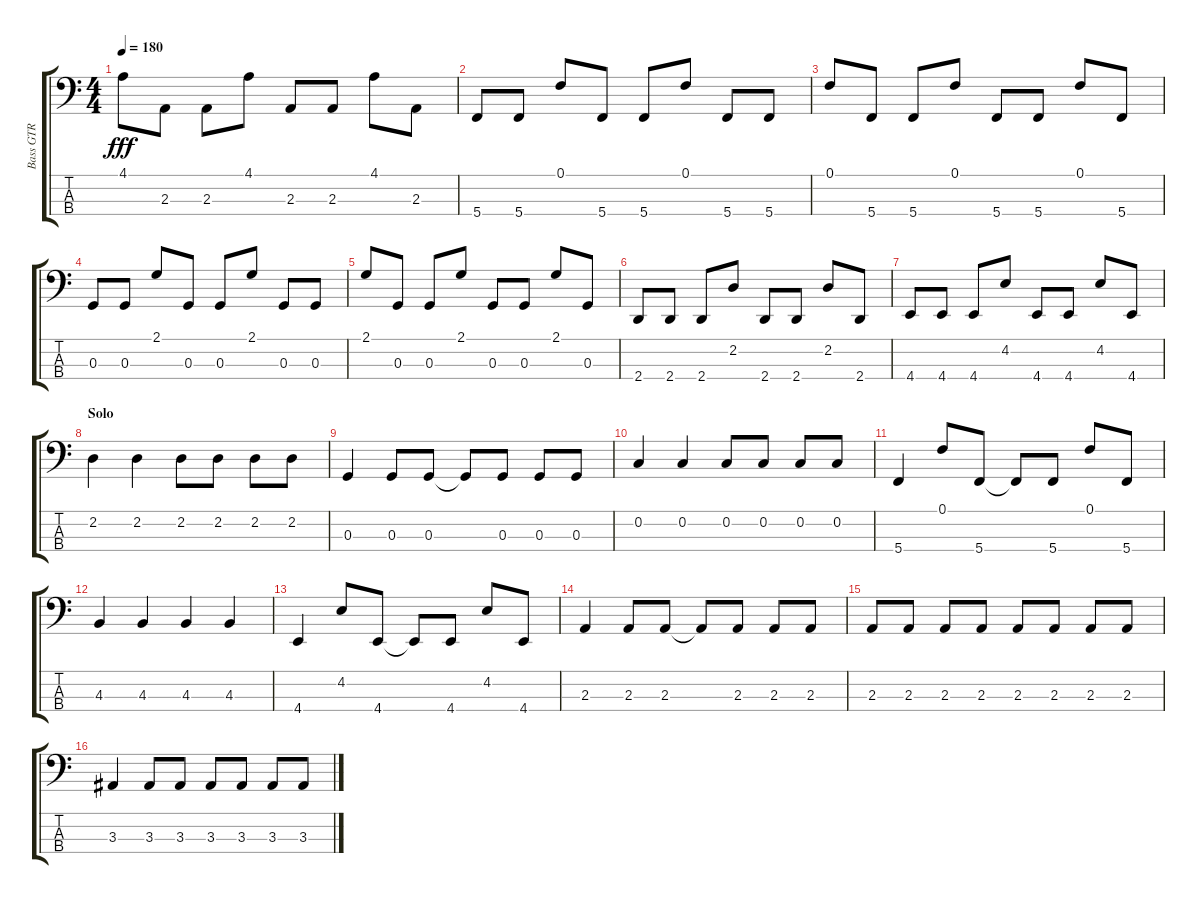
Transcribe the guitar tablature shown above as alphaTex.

\track ("Bass GTR" "Bass GTR") {instrument electricbassfinger}
\staff {score tabs}
\tuning (F2 C2 G1 C1) {hide}
\ts (4 4)
\tempo 180
\clef f4
\ks aminor
4.1.8{dy fff} 2.3.8 2.3.8 4.1.8 2.3.8 2.3.8 4.1.8 2.3.8 |
5.4.8 5.4.8 0.1.8 5.4.8 5.4.8 0.1.8 5.4.8 5.4.8 |
0.1.8 5.4.8 5.4.8 0.1.8 5.4.8 5.4.8 0.1.8 5.4.8 |
0.3.8 0.3.8 2.1.8 0.3.8 0.3.8 2.1.8 0.3.8 0.3.8 |
2.1.8 0.3.8 0.3.8 2.1.8 0.3.8 0.3.8 2.1.8 0.3.8 |
2.4.8 2.4.8 2.4.8 2.2.8 2.4.8 2.4.8 2.2.8 2.4.8 |
4.4.8 4.4.8 4.4.8 4.2.8 4.4.8 4.4.8 4.2.8 4.4.8 |
\section ("" "Solo")
2.2.4 2.2.4 2.2.8 2.2.8 2.2.8 2.2.8 |
0.3.4 0.3.8 0.3.8 0.3{t}.8 0.3.8 0.3.8 0.3.8 |
0.2.4 0.2.4 0.2.8 0.2.8 0.2.8 0.2.8 |
5.4.4 0.1.8 5.4.8 5.4{t}.8 5.4.8 0.1.8 5.4.8 |
4.3.4 4.3.4 4.3.4 4.3.4 |
4.4.4 4.2.8 4.4.8 4.4{t}.8 4.4.8 4.2.8 4.4.8 |
2.3.4 2.3.8 2.3.8 2.3{t}.8 2.3.8 2.3.8 2.3.8 |
2.3.8 2.3.8 2.3.8 2.3.8 2.3.8 2.3.8 2.3.8 2.3.8 |
3.3.4 3.3.8 3.3.8 3.3.8 3.3.8 3.3.8 3.3.8
